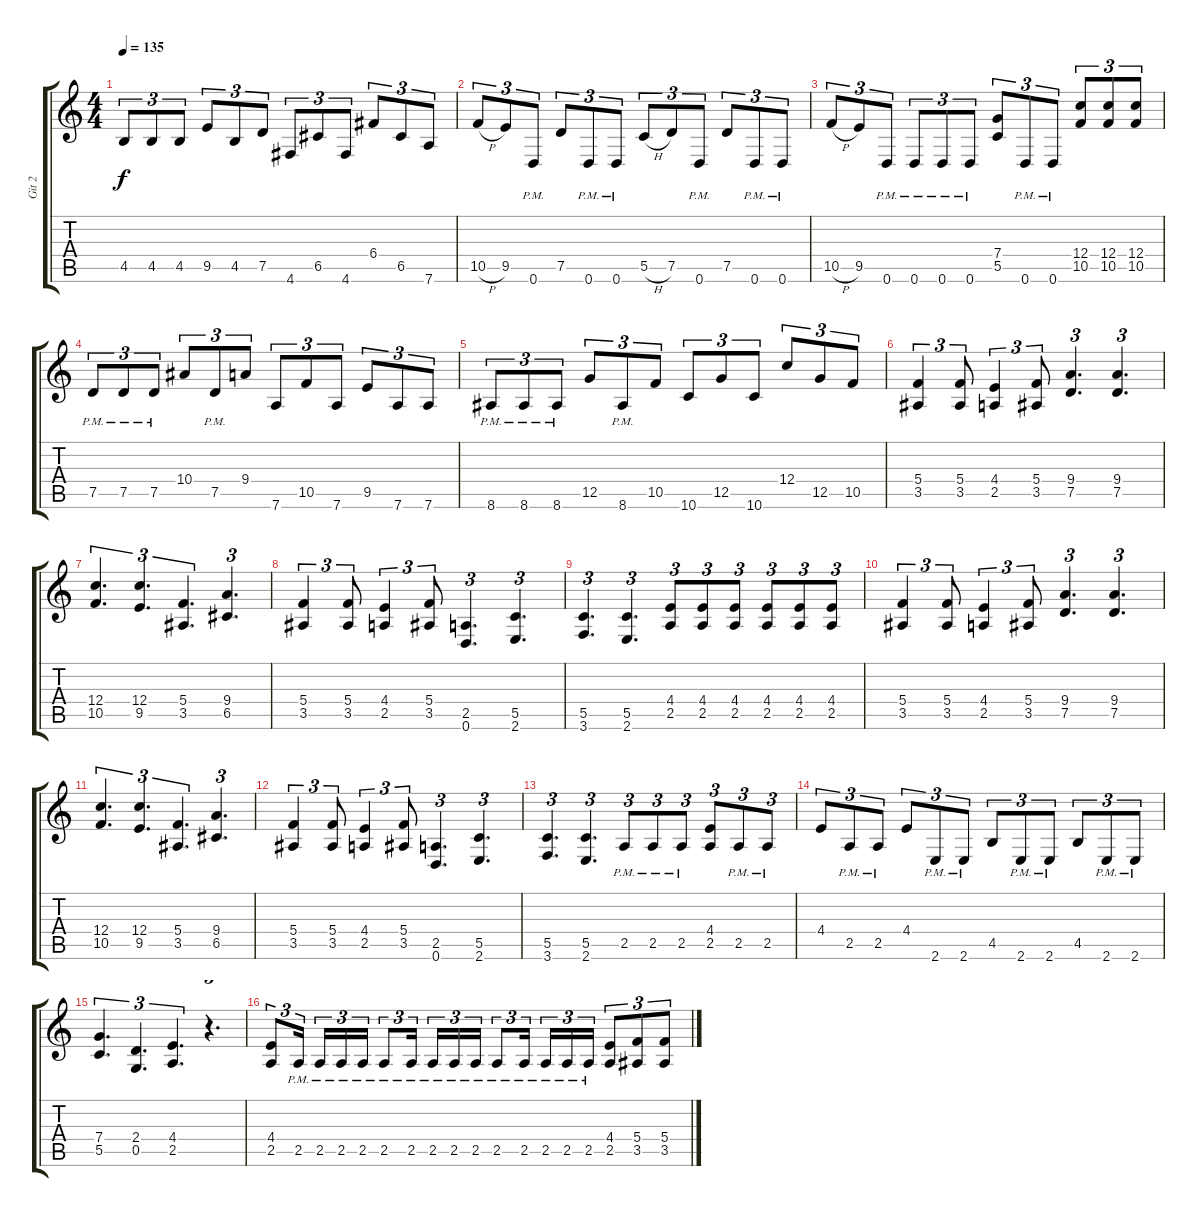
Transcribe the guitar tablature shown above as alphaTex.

\track ("Git 2" "Git 2") {instrument distortionguitar}
\staff {score tabs}
\tuning (D4 A3 F3 C3 G2 D2) {hide}
\ts (4 4)
\tempo 135
\clef g2
\ks c
4.5.8{tu (3 2) dy f} 4.5.8{tu (3 2)} 4.5.8{tu (3 2)} 9.5.8{tu (3 2)} 4.5.8{tu (3 2)} 7.5.8{tu (3 2)} 4.6.8{tu (3 2)} 6.5.8{tu (3 2)} 4.6.8{tu (3 2)} 6.4.8{tu (3 2)} 6.5.8{tu (3 2)} 7.6.8{tu (3 2)} |
10.5{h}.8{tu (3 2)} 9.5.8{tu (3 2)} 0.6{pm}.8{tu (3 2)} 7.5.8{tu (3 2)} 0.6{pm}.8{tu (3 2)} 0.6{pm}.8{tu (3 2)} 5.5{h}.8{tu (3 2)} 7.5.8{tu (3 2)} 0.6{pm}.8{tu (3 2)} 7.5.8{tu (3 2)} 0.6{pm}.8{tu (3 2)} 0.6{pm}.8{tu (3 2)} |
10.5{h}.8{tu (3 2)} 9.5.8{tu (3 2)} 0.6{pm}.8{tu (3 2)} 0.6{pm}.8{tu (3 2)} 0.6{pm}.8{tu (3 2)} 0.6{pm}.8{tu (3 2)} (7.4 5.5).8{tu (3 2)} 0.6{pm}.8{tu (3 2)} 0.6{pm}.8{tu (3 2)} (12.4 10.5).8{tu (3 2)} (12.4 10.5).8{tu (3 2)} (12.4 10.5).8{tu (3 2)} |
7.5{pm}.8{tu (3 2)} 7.5{pm}.8{tu (3 2)} 7.5{pm}.8{tu (3 2)} 10.4.8{tu (3 2)} 7.5{pm}.8{tu (3 2)} 9.4.8{tu (3 2)} 7.6.8{tu (3 2)} 10.5.8{tu (3 2)} 7.6.8{tu (3 2)} 9.5.8{tu (3 2)} 7.6.8{tu (3 2)} 7.6.8{tu (3 2)} |
8.6{pm}.8{tu (3 2)} 8.6{pm}.8{tu (3 2)} 8.6{pm}.8{tu (3 2)} 12.5.8{tu (3 2)} 8.6{pm}.8{tu (3 2)} 10.5.8{tu (3 2)} 10.6.8{tu (3 2)} 12.5.8{tu (3 2)} 10.6.8{tu (3 2)} 12.4.8{tu (3 2)} 12.5.8{tu (3 2)} 10.5.8{tu (3 2)} |
(5.4 3.5).4{tu (3 2)} (5.4 3.5).8{tu (3 2)} (4.4 2.5).4{tu (3 2)} (5.4 3.5).8{tu (3 2)} (9.4 7.5).4{d tu (3 2)} (9.4 7.5).4{d tu (3 2)} |
(12.4 10.5).4{d tu (3 2)} (12.4 9.5).4{d tu (3 2)} (5.4 3.5).4{d tu (3 2)} (9.4 6.5).4{d tu (3 2)} |
(5.4 3.5).4{tu (3 2)} (5.4 3.5).8{tu (3 2)} (4.4 2.5).4{tu (3 2)} (5.4 3.5).8{tu (3 2)} (2.5 0.6).4{d tu (3 2)} (5.5 2.6).4{d tu (3 2)} |
(5.5 3.6).4{d tu (3 2)} (5.5 2.6).4{d tu (3 2)} (4.4 2.5).8{tu (3 2)} (4.4 2.5).8{tu (3 2)} (4.4 2.5).8{tu (3 2)} (4.4 2.5).8{tu (3 2)} (4.4 2.5).8{tu (3 2)} (4.4 2.5).8{tu (3 2)} |
(5.4 3.5).4{tu (3 2)} (5.4 3.5).8{tu (3 2)} (4.4 2.5).4{tu (3 2)} (5.4 3.5).8{tu (3 2)} (9.4 7.5).4{d tu (3 2)} (9.4 7.5).4{d tu (3 2)} |
(12.4 10.5).4{d tu (3 2)} (12.4 9.5).4{d tu (3 2)} (5.4 3.5).4{d tu (3 2)} (9.4 6.5).4{d tu (3 2)} |
(5.4 3.5).4{tu (3 2)} (5.4 3.5).8{tu (3 2)} (4.4 2.5).4{tu (3 2)} (5.4 3.5).8{tu (3 2)} (2.5 0.6).4{d tu (3 2)} (5.5 2.6).4{d tu (3 2)} |
(5.5 3.6).4{d tu (3 2)} (5.5 2.6).4{d tu (3 2)} 2.5{pm}.8{tu (3 2)} 2.5{pm}.8{tu (3 2)} 2.5{pm}.8{tu (3 2)} (4.4 2.5).8{tu (3 2)} 2.5{pm}.8{tu (3 2)} 2.5{pm}.8{tu (3 2)} |
4.4.8{tu (3 2)} 2.5{pm}.8{tu (3 2)} 2.5{pm}.8{tu (3 2)} 4.4.8{tu (3 2)} 2.6{pm}.8{tu (3 2)} 2.6{pm}.8{tu (3 2)} 4.5.8{tu (3 2)} 2.6{pm}.8{tu (3 2)} 2.6{pm}.8{tu (3 2)} 4.5.8{tu (3 2)} 2.6{pm}.8{tu (3 2)} 2.6{pm}.8{tu (3 2)} |
(7.4 5.5).4{d tu (3 2)} (2.4 0.5).4{d tu (3 2)} (4.4 2.5).4{d tu (3 2)} r.4{d tu (3 2)} |
(4.4 2.5).8{tu (3 2)} 2.5{pm}.16{tu (3 2) beam splitsecondary} 2.5{pm}.16{tu (3 2)} 2.5{pm}.16{tu (3 2)} 2.5{pm}.16{tu (3 2)} 2.5{pm}.8{tu (3 2)} 2.5{pm}.16{tu (3 2) beam splitsecondary} 2.5{pm}.16{tu (3 2)} 2.5{pm}.16{tu (3 2)} 2.5{pm}.16{tu (3 2)} 2.5{pm}.8{tu (3 2)} 2.5{pm}.16{tu (3 2) beam splitsecondary} 2.5{pm}.16{tu (3 2)} 2.5{pm}.16{tu (3 2)} 2.5{pm}.16{tu (3 2)} (4.4 2.5).8{tu (3 2)} (5.4 3.5).8{tu (3 2)} (5.4 3.5).8{tu (3 2)}
